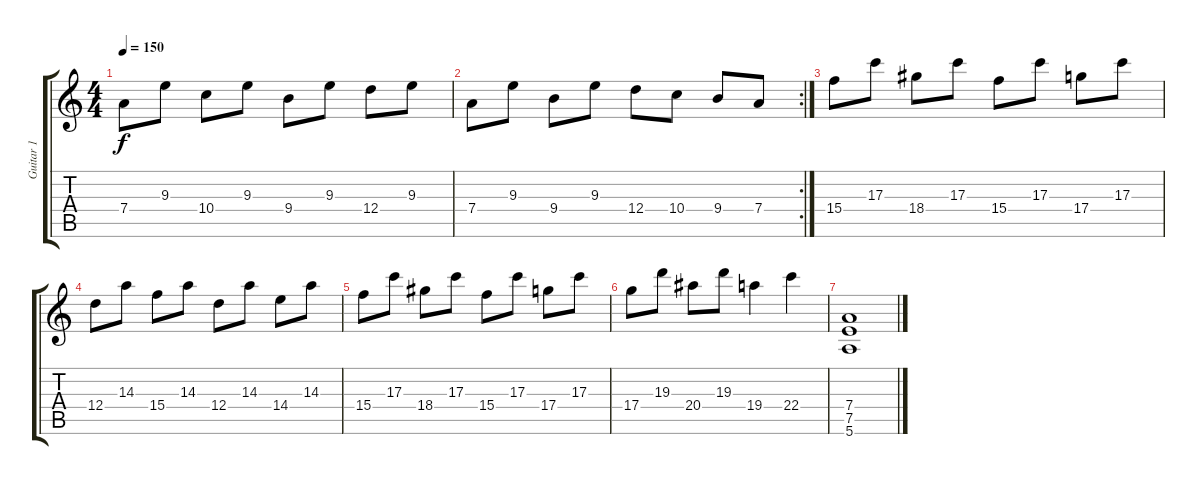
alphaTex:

\track ("Guitar 1" "Guitar 1") {instrument distortionguitar}
\staff {score tabs}
\tuning (E4 B3 G3 D3 A2 E2) {hide}
\ts (4 4)
\tempo 150
\clef g2
\ks c
7.4.8{dy f} 9.3.8 10.4.8 9.3.8 9.4.8 9.3.8 12.4.8 9.3.8 |
\rc 2
7.4.8 9.3.8 9.4.8 9.3.8 12.4.8 10.4.8 9.4.8 7.4.8 |
15.4.8 17.3.8 18.4.8 17.3.8 15.4.8 17.3.8 17.4.8 17.3.8 |
12.4.8 14.3.8 15.4.8 14.3.8 12.4.8 14.3.8 14.4.8 14.3.8 |
15.4.8 17.3.8 18.4.8 17.3.8 15.4.8 17.3.8 17.4.8 17.3.8 |
17.4.8 19.3.8 20.4.8 19.3.8 19.4.4 22.4.4 |
(7.4 7.5 5.6).1
